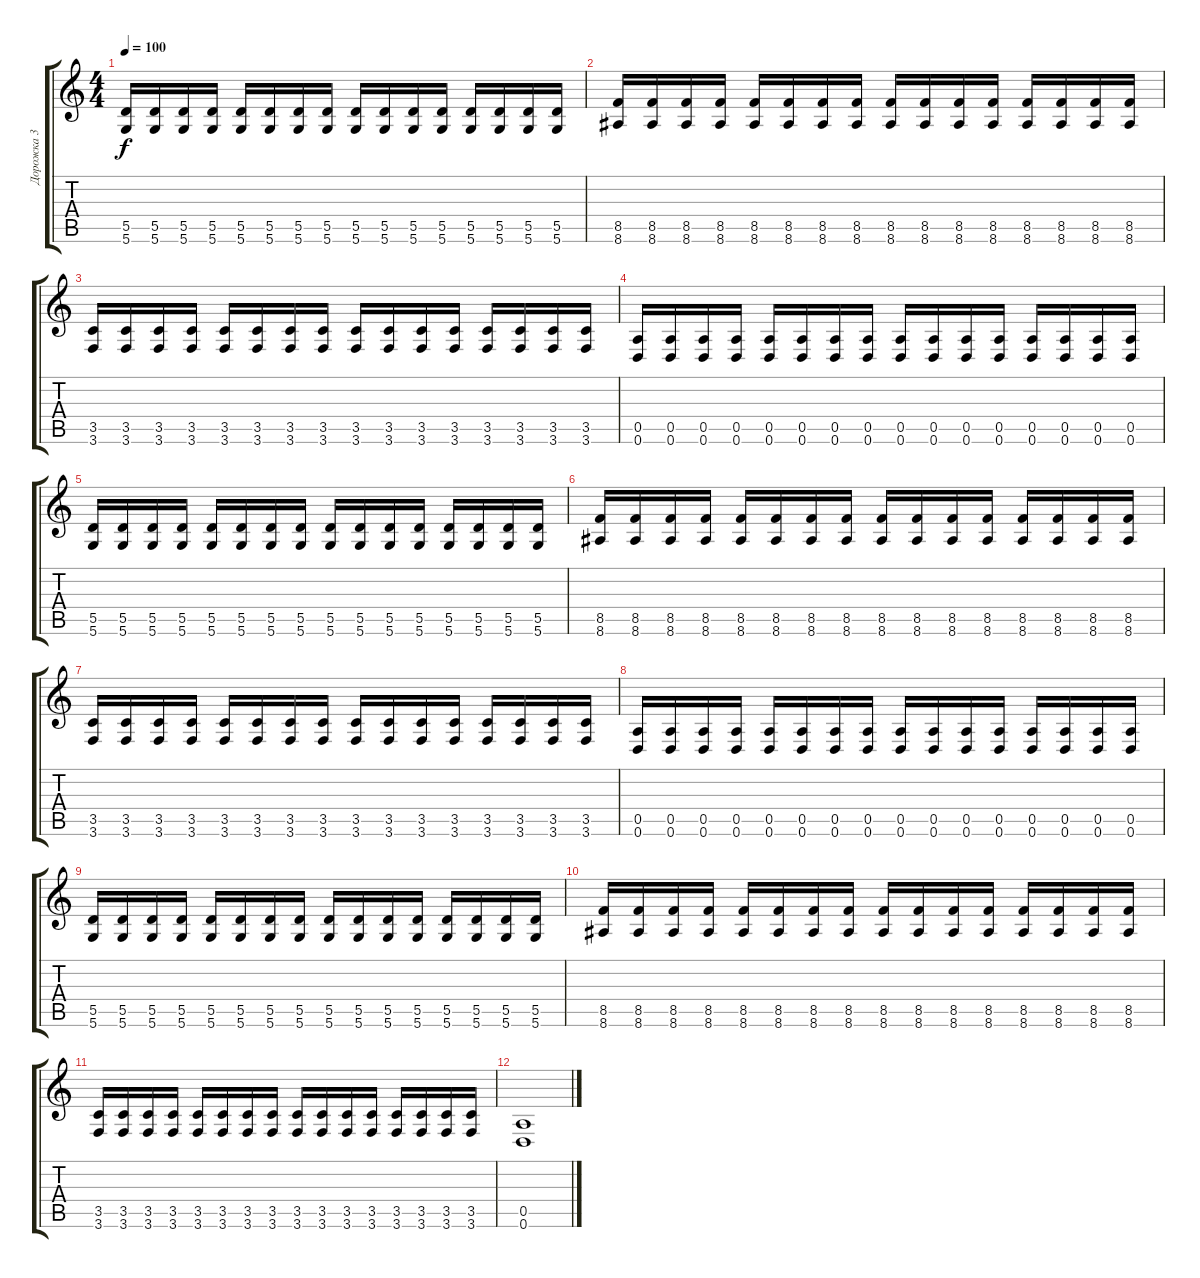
\track ("Дорожка 3" "Дорожка 3") {instrument distortionguitar}
\staff {score tabs}
\tuning (E4 B3 G3 D3 A2 D2) {hide}
\ts (4 4)
\tempo 100
\clef g2
\ks c
(5.5 5.6).16{dy f} (5.5 5.6).16 (5.5 5.6).16 (5.5 5.6).16 (5.5 5.6).16 (5.5 5.6).16 (5.5 5.6).16 (5.5 5.6).16 (5.5 5.6).16 (5.5 5.6).16 (5.5 5.6).16 (5.5 5.6).16 (5.5 5.6).16 (5.5 5.6).16 (5.5 5.6).16 (5.5 5.6).16 |
(8.5 8.6).16 (8.5 8.6).16 (8.5 8.6).16 (8.5 8.6).16 (8.5 8.6).16 (8.5 8.6).16 (8.5 8.6).16 (8.5 8.6).16 (8.5 8.6).16 (8.5 8.6).16 (8.5 8.6).16 (8.5 8.6).16 (8.5 8.6).16 (8.5 8.6).16 (8.5 8.6).16 (8.5 8.6).16 |
(3.5 3.6).16 (3.5 3.6).16 (3.5 3.6).16 (3.5 3.6).16 (3.5 3.6).16 (3.5 3.6).16 (3.5 3.6).16 (3.5 3.6).16 (3.5 3.6).16 (3.5 3.6).16 (3.5 3.6).16 (3.5 3.6).16 (3.5 3.6).16 (3.5 3.6).16 (3.5 3.6).16 (3.5 3.6).16 |
(0.5 0.6).16 (0.5 0.6).16 (0.5 0.6).16 (0.5 0.6).16 (0.5 0.6).16 (0.5 0.6).16 (0.5 0.6).16 (0.5 0.6).16 (0.5 0.6).16 (0.5 0.6).16 (0.5 0.6).16 (0.5 0.6).16 (0.5 0.6).16 (0.5 0.6).16 (0.5 0.6).16 (0.5 0.6).16 |
(5.5 5.6).16 (5.5 5.6).16 (5.5 5.6).16 (5.5 5.6).16 (5.5 5.6).16 (5.5 5.6).16 (5.5 5.6).16 (5.5 5.6).16 (5.5 5.6).16 (5.5 5.6).16 (5.5 5.6).16 (5.5 5.6).16 (5.5 5.6).16 (5.5 5.6).16 (5.5 5.6).16 (5.5 5.6).16 |
(8.5 8.6).16 (8.5 8.6).16 (8.5 8.6).16 (8.5 8.6).16 (8.5 8.6).16 (8.5 8.6).16 (8.5 8.6).16 (8.5 8.6).16 (8.5 8.6).16 (8.5 8.6).16 (8.5 8.6).16 (8.5 8.6).16 (8.5 8.6).16 (8.5 8.6).16 (8.5 8.6).16 (8.5 8.6).16 |
(3.5 3.6).16 (3.5 3.6).16 (3.5 3.6).16 (3.5 3.6).16 (3.5 3.6).16 (3.5 3.6).16 (3.5 3.6).16 (3.5 3.6).16 (3.5 3.6).16 (3.5 3.6).16 (3.5 3.6).16 (3.5 3.6).16 (3.5 3.6).16 (3.5 3.6).16 (3.5 3.6).16 (3.5 3.6).16 |
(0.5 0.6).16 (0.5 0.6).16 (0.5 0.6).16 (0.5 0.6).16 (0.5 0.6).16 (0.5 0.6).16 (0.5 0.6).16 (0.5 0.6).16 (0.5 0.6).16 (0.5 0.6).16 (0.5 0.6).16 (0.5 0.6).16 (0.5 0.6).16 (0.5 0.6).16 (0.5 0.6).16 (0.5 0.6).16 |
(5.5 5.6).16 (5.5 5.6).16 (5.5 5.6).16 (5.5 5.6).16 (5.5 5.6).16 (5.5 5.6).16 (5.5 5.6).16 (5.5 5.6).16 (5.5 5.6).16 (5.5 5.6).16 (5.5 5.6).16 (5.5 5.6).16 (5.5 5.6).16 (5.5 5.6).16 (5.5 5.6).16 (5.5 5.6).16 |
(8.5 8.6).16 (8.5 8.6).16 (8.5 8.6).16 (8.5 8.6).16 (8.5 8.6).16 (8.5 8.6).16 (8.5 8.6).16 (8.5 8.6).16 (8.5 8.6).16 (8.5 8.6).16 (8.5 8.6).16 (8.5 8.6).16 (8.5 8.6).16 (8.5 8.6).16 (8.5 8.6).16 (8.5 8.6).16 |
(3.5 3.6).16 (3.5 3.6).16 (3.5 3.6).16 (3.5 3.6).16 (3.5 3.6).16 (3.5 3.6).16 (3.5 3.6).16 (3.5 3.6).16 (3.5 3.6).16 (3.5 3.6).16 (3.5 3.6).16 (3.5 3.6).16 (3.5 3.6).16 (3.5 3.6).16 (3.5 3.6).16 (3.5 3.6).16 |
(0.5 0.6).1
